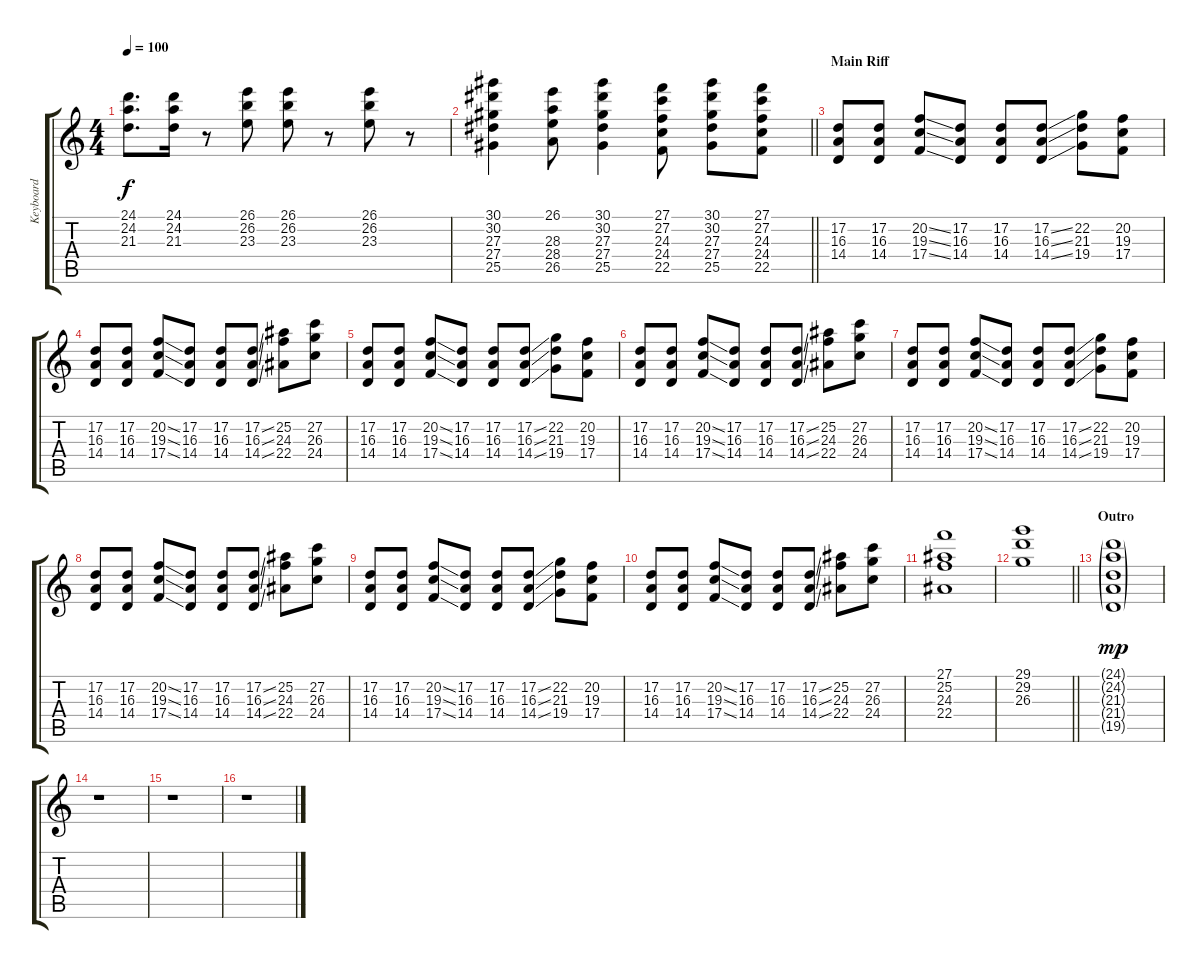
\track ("Keyboard" "Keyboard") {instrument rockorgan}
\staff {score tabs}
\tuning (D4 A3 F3 C3 G2 D2) {hide}
\ts (4 4)
\tempo 100
\clef g2
\ks c
(24.1 24.2 21.3).8{d dy f} (24.1 24.2 21.3).16 r.8 (26.1 26.2 23.3).8 (26.1 26.2 23.3).8 r.8 (26.1 26.2 23.3).8 r.8 |
\barLineRight lightlight
(30.1 30.2 27.3 27.4 25.5).4 (26.1 28.3 28.4 26.5).8 (30.1 30.2 27.3 27.4 25.5).4 (27.1 27.2 24.3 24.4 22.5).8 (30.1 30.2 27.3 27.4 25.5).8 (27.1 27.2 24.3 24.4 22.5).8 |
\section ("" "Main Riff")
(17.2 16.3 14.4).8 (17.2 16.3 14.4).8 (20.2{ss} 19.3{ss} 17.4{ss}).8 (17.2 16.3 14.4).8 (17.2 16.3 14.4).8 (17.2{ss} 16.3{ss} 14.4{ss}).8 (22.2 21.3 19.4).8 (20.2 19.3 17.4).8 |
(17.2 16.3 14.4).8 (17.2 16.3 14.4).8 (20.2{ss} 19.3{ss} 17.4{ss}).8 (17.2 16.3 14.4).8 (17.2 16.3 14.4).8 (17.2{ss} 16.3{ss} 14.4{ss}).8 (25.2 24.3 22.4).8 (27.2 26.3 24.4).8 |
(17.2 16.3 14.4).8 (17.2 16.3 14.4).8 (20.2{ss} 19.3{ss} 17.4{ss}).8 (17.2 16.3 14.4).8 (17.2 16.3 14.4).8 (17.2{ss} 16.3{ss} 14.4{ss}).8 (22.2 21.3 19.4).8 (20.2 19.3 17.4).8 |
(17.2 16.3 14.4).8 (17.2 16.3 14.4).8 (20.2{ss} 19.3{ss} 17.4{ss}).8 (17.2 16.3 14.4).8 (17.2 16.3 14.4).8 (17.2{ss} 16.3{ss} 14.4{ss}).8 (25.2 24.3 22.4).8 (27.2 26.3 24.4).8 |
(17.2 16.3 14.4).8 (17.2 16.3 14.4).8 (20.2{ss} 19.3{ss} 17.4{ss}).8 (17.2 16.3 14.4).8 (17.2 16.3 14.4).8 (17.2{ss} 16.3{ss} 14.4{ss}).8 (22.2 21.3 19.4).8 (20.2 19.3 17.4).8 |
(17.2 16.3 14.4).8 (17.2 16.3 14.4).8 (20.2{ss} 19.3{ss} 17.4{ss}).8 (17.2 16.3 14.4).8 (17.2 16.3 14.4).8 (17.2{ss} 16.3{ss} 14.4{ss}).8 (25.2 24.3 22.4).8 (27.2 26.3 24.4).8 |
(17.2 16.3 14.4).8 (17.2 16.3 14.4).8 (20.2{ss} 19.3{ss} 17.4{ss}).8 (17.2 16.3 14.4).8 (17.2 16.3 14.4).8 (17.2{ss} 16.3{ss} 14.4{ss}).8 (22.2 21.3 19.4).8 (20.2 19.3 17.4).8 |
(17.2 16.3 14.4).8 (17.2 16.3 14.4).8 (20.2{ss} 19.3{ss} 17.4{ss}).8 (17.2 16.3 14.4).8 (17.2 16.3 14.4).8 (17.2{ss} 16.3{ss} 14.4{ss}).8 (25.2 24.3 22.4).8 (27.2 26.3 24.4).8 |
(27.1 25.2 24.3 22.4).1 |
\barLineRight lightlight
(29.1 29.2 26.3).1 |
\section ("" "Outro")
(24.1{g} 24.2{g} 21.3{g} 21.4{g} 19.5{g}).1{dy mp} |
r.1 |
r.1 |
r.1
